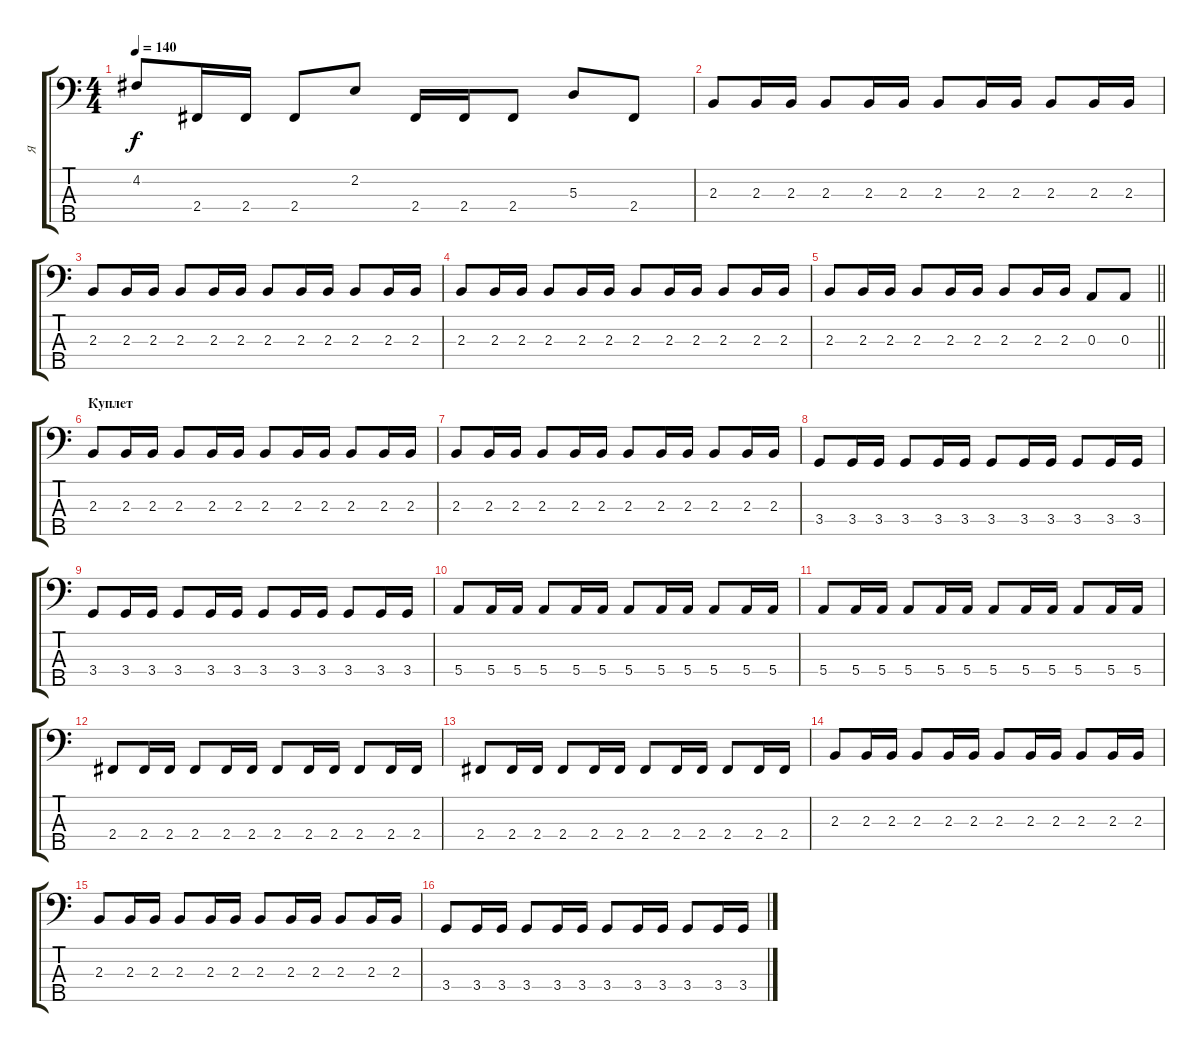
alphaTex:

\track ("Я" "Я") {instrument electricbassfinger}
\staff {score tabs}
\tuning (G2 D2 A1 E1 B0) {hide}
\ts (4 4)
\tempo 140
\clef f4
\ks c
4.2.8{dy f} 2.4.16 2.4.16 2.4.8 2.2.8 2.4.16 2.4.16 2.4.8 5.3.8 2.4.8 |
2.3.8 2.3.16 2.3.16 2.3.8 2.3.16 2.3.16 2.3.8 2.3.16 2.3.16 2.3.8 2.3.16 2.3.16 |
2.3.8 2.3.16 2.3.16 2.3.8 2.3.16 2.3.16 2.3.8 2.3.16 2.3.16 2.3.8 2.3.16 2.3.16 |
2.3.8 2.3.16 2.3.16 2.3.8 2.3.16 2.3.16 2.3.8 2.3.16 2.3.16 2.3.8 2.3.16 2.3.16 |
\barLineRight lightlight
2.3.8 2.3.16 2.3.16 2.3.8 2.3.16 2.3.16 2.3.8 2.3.16 2.3.16 0.3.8 0.3.8 |
\section ("" "Куплет")
2.3.8 2.3.16 2.3.16 2.3.8 2.3.16 2.3.16 2.3.8 2.3.16 2.3.16 2.3.8 2.3.16 2.3.16 |
2.3.8 2.3.16 2.3.16 2.3.8 2.3.16 2.3.16 2.3.8 2.3.16 2.3.16 2.3.8 2.3.16 2.3.16 |
3.4.8 3.4.16 3.4.16 3.4.8 3.4.16 3.4.16 3.4.8 3.4.16 3.4.16 3.4.8 3.4.16 3.4.16 |
3.4.8 3.4.16 3.4.16 3.4.8 3.4.16 3.4.16 3.4.8 3.4.16 3.4.16 3.4.8 3.4.16 3.4.16 |
5.4.8 5.4.16 5.4.16 5.4.8 5.4.16 5.4.16 5.4.8 5.4.16 5.4.16 5.4.8 5.4.16 5.4.16 |
5.4.8 5.4.16 5.4.16 5.4.8 5.4.16 5.4.16 5.4.8 5.4.16 5.4.16 5.4.8 5.4.16 5.4.16 |
2.4.8 2.4.16 2.4.16 2.4.8 2.4.16 2.4.16 2.4.8 2.4.16 2.4.16 2.4.8 2.4.16 2.4.16 |
2.4.8 2.4.16 2.4.16 2.4.8 2.4.16 2.4.16 2.4.8 2.4.16 2.4.16 2.4.8 2.4.16 2.4.16 |
2.3.8 2.3.16 2.3.16 2.3.8 2.3.16 2.3.16 2.3.8 2.3.16 2.3.16 2.3.8 2.3.16 2.3.16 |
2.3.8 2.3.16 2.3.16 2.3.8 2.3.16 2.3.16 2.3.8 2.3.16 2.3.16 2.3.8 2.3.16 2.3.16 |
3.4.8 3.4.16 3.4.16 3.4.8 3.4.16 3.4.16 3.4.8 3.4.16 3.4.16 3.4.8 3.4.16 3.4.16
